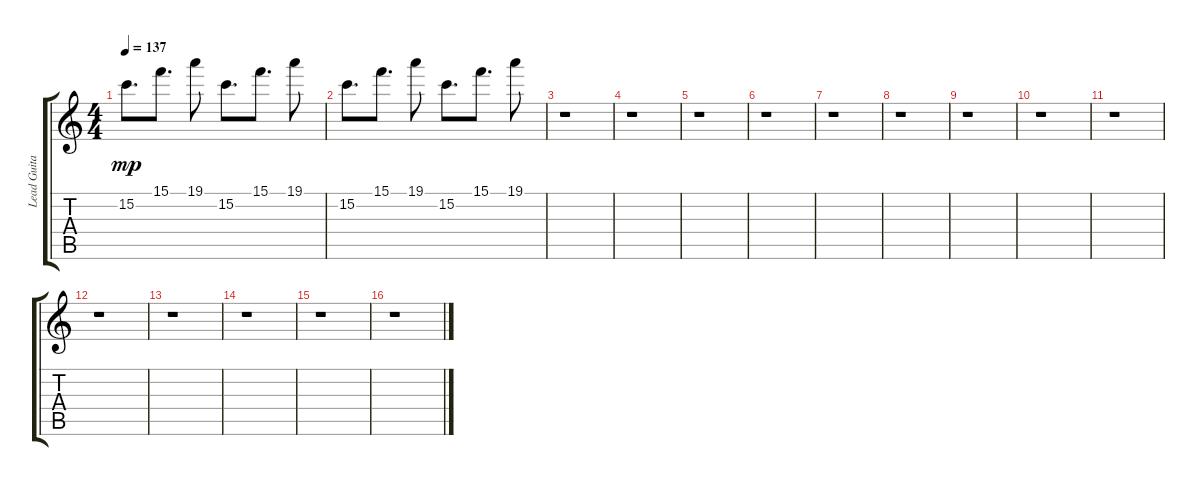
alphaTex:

\track ("Lead Guitar" "Lead Guita") {instrument distortionguitar}
\staff {score tabs}
\tuning (D4 A3 F3 C3 G2 C2) {hide}
\ts (4 4)
\tempo 137
\clef g2
\ks c
15.2.8{d dy mp} 15.1.8{d} 19.1.8 15.2.8{d} 15.1.8{d} 19.1.8 |
15.2.8{d} 15.1.8{d} 19.1.8 15.2.8{d} 15.1.8{d} 19.1.8 |
r.1 |
r.1 |
r.1 |
r.1 |
r.1 |
r.1 |
r.1 |
r.1 |
r.1 |
r.1 |
r.1 |
r.1 |
r.1 |
r.1
